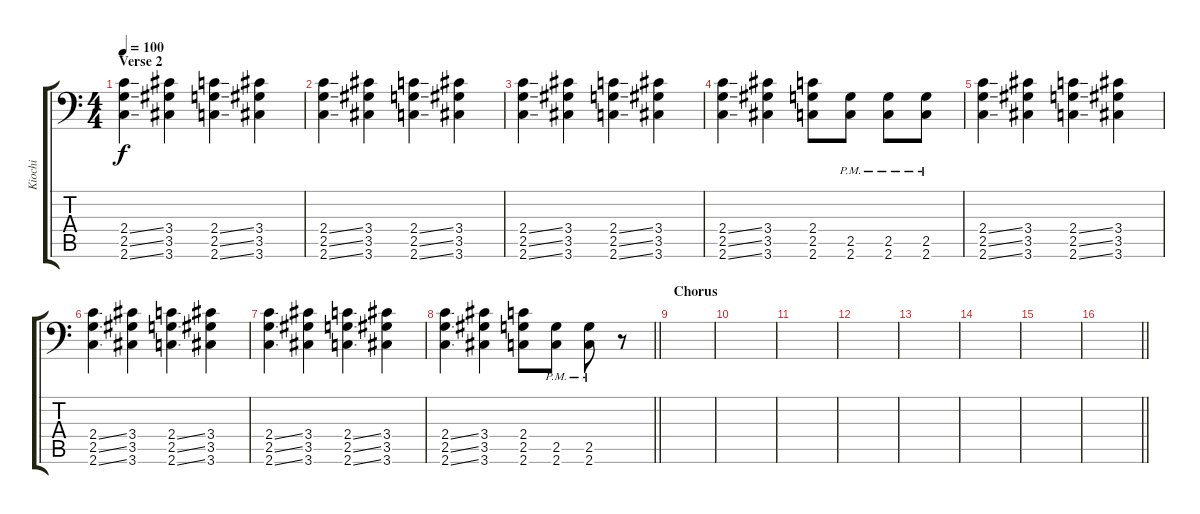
\track ("Kiochi " "Kiochi ") {instrument distortionguitar}
\staff {score tabs}
\tuning (C4 G3 Eb3 Bb2 F2 Bb1) {hide}
\ts (4 4)
\section ("" "Verse 2")
\tempo 100
\clef f4
\ks c
(2.4{ss} 2.5{ss} 2.6{ss}).4{dy f} (3.4 3.5 3.6).4 (2.4{ss} 2.5{ss} 2.6{ss}).4 (3.4 3.5 3.6).4 |
(2.4{ss} 2.5{ss} 2.6{ss}).4 (3.4 3.5 3.6).4 (2.4{ss} 2.5{ss} 2.6{ss}).4 (3.4 3.5 3.6).4 |
(2.4{ss} 2.5{ss} 2.6{ss}).4 (3.4 3.5 3.6).4 (2.4{ss} 2.5{ss} 2.6{ss}).4 (3.4 3.5 3.6).4 |
(2.4{ss} 2.5{ss} 2.6{ss}).4 (3.4 3.5 3.6).4 (2.4 2.5 2.6).8 (2.5{pm} 2.6{pm}).8 (2.5{pm} 2.6{pm}).8 (2.5{pm} 2.6{pm}).8 |
(2.4{ss} 2.5{ss} 2.6{ss}).4 (3.4 3.5 3.6).4 (2.4{ss} 2.5{ss} 2.6{ss}).4 (3.4 3.5 3.6).4 |
(2.4{ss} 2.5{ss} 2.6{ss}).4 (3.4 3.5 3.6).4 (2.4{ss} 2.5{ss} 2.6{ss}).4 (3.4 3.5 3.6).4 |
(2.4{ss} 2.5{ss} 2.6{ss}).4 (3.4 3.5 3.6).4 (2.4{ss} 2.5{ss} 2.6{ss}).4 (3.4 3.5 3.6).4 |
\barLineRight lightlight
(2.4{ss} 2.5{ss} 2.6{ss}).4 (3.4 3.5 3.6).4 (2.4 2.5 2.6).8 (2.5{pm} 2.6{pm}).8 (2.5{pm} 2.6{pm}).8 r.8 |
\section ("" "Chorus")
|
|
|
|
|
|
|
\barLineRight lightlight
